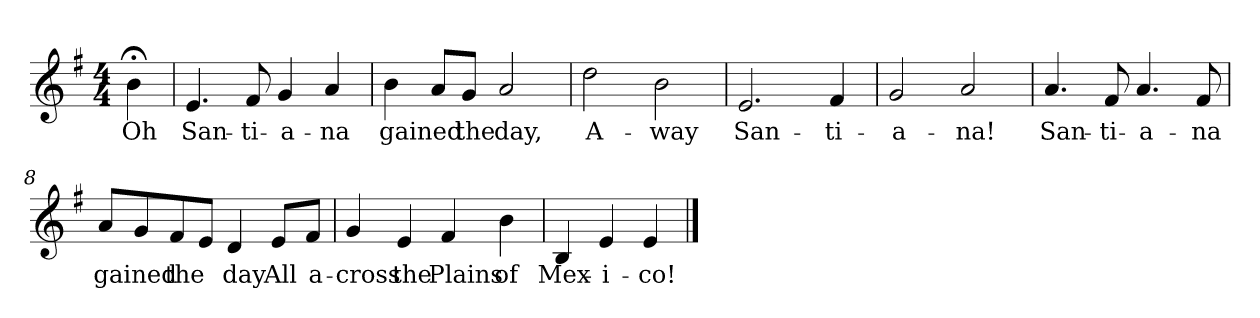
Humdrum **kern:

**kern	**text
*part1	*part1
*staff1	*staff1
*clefG2	*
*k[f#]	*
*G:	*
*M4/4	*
=1	=1
!	!LO:LY:b
4b;<\	Oh
=2	=2
!	!LO:LY:b
4.e/	San-
!	!LO:LY:b
8f#/	-ti-
!	!LO:LY:b
4g/	-a-
!	!LO:LY:b
4a/	-na
=3	=3
!	!LO:LY:b
4b\	gained
8a/L	.
!	!LO:LY:b
8g/J	the
!	!LO:LY:b
2a/	day,
=4	=4
!	!LO:LY:b
2dd\	A-
!	!LO:LY:b
2b\	-way
=5	=5
!	!LO:LY:b
2.e/	San-
!	!LO:LY:b
4f#/	-ti-
=6	=6
!	!LO:LY:b
2g/	-a-
!	!LO:LY:b
2a/	-na!
=7	=7
!	!LO:LY:b
4.a/	San-
!	!LO:LY:b
8f#/	-ti-
!	!LO:LY:b
4.a/	-a-
!	!LO:LY:b
8f#/	-na
=8	=8
!	!LO:LY:b
8a/L	gained
8g/	.
!	!LO:LY:b
8f#/	the
8e/J	.
!	!LO:LY:b
4d/	day
!	!LO:LY:b
8e/L	All
!	!LO:LY:b
8f#/J	a-
!!LO:LB:g=z
=9	=9
!	!LO:LY:b
4g/	-cross
!	!LO:LY:b
4e/	the
!	!LO:LY:b
4f#/	Plains
!	!LO:LY:b
4b\	of
=10	=10
!	!LO:LY:b
4B/	Mex-
!	!LO:LY:b
4e/	-i-
!	!LO:LY:b
4e/	-co!
==	==
*-	*-
